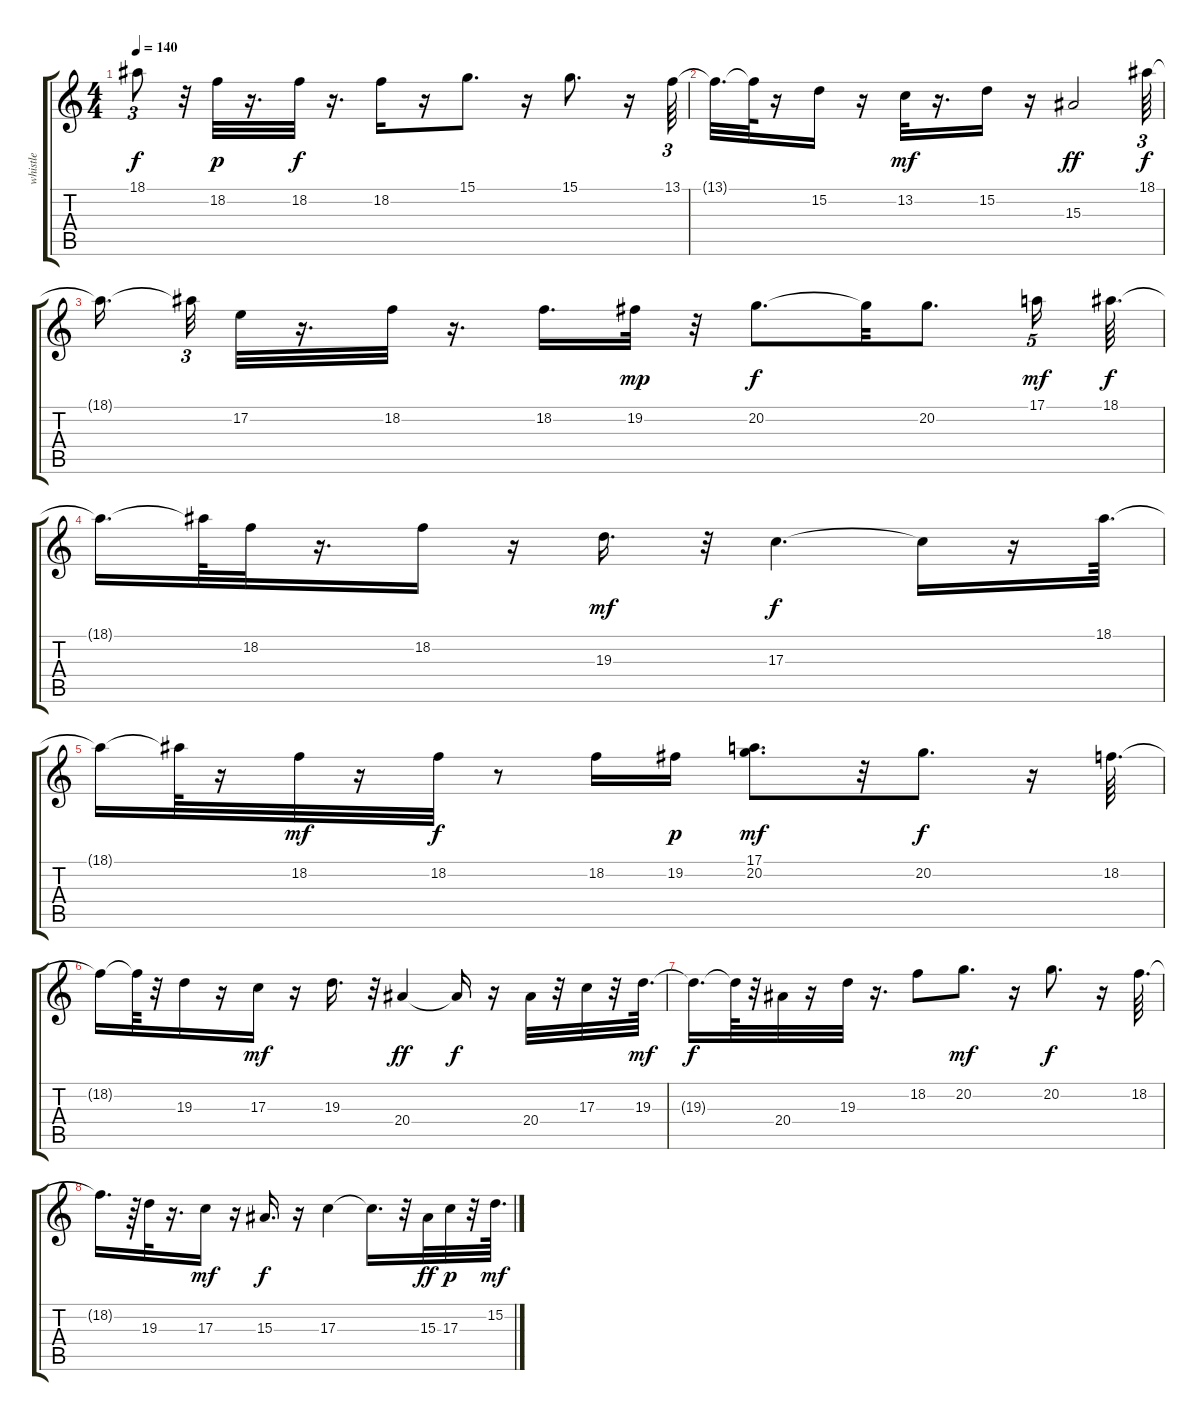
\track ("whistle" "whistle") {instrument whistle}
\staff {score tabs}
\tuning (E4 B3 G3 D3 A2 E2) {hide}
\ts (4 4)
\tempo 140
\clef g2
\ks c
18.1{t}.8{tu (3 2) dy f} r.32 18.2.32{dy p} r.16{d} 18.2.32{dy f} r.16{d} 18.2.16 r.16 15.1.8{d} r.16 15.1.8{d} r.16 13.1.64{tu (3 2)} |
13.1{t}.32{d} 13.1{t}.64 r.16 15.2.16 r.16 13.2.32{dy mf} r.16{d} 15.2.16 r.16 15.3.2{dy ff} 18.1.64{tu (3 2) dy f} |
18.1{t}.16{d beam splitsecondary} 18.1{t}.32{tu (3 2)} 17.2.32 r.16{d} 18.2.32 r.16{d} 18.2.16{d} 19.2.32{dy mp} r.32 20.2.8{d dy f} 20.2{t}.32 20.2.8{d} 17.1.16{tu (5 4) dy mf} 18.1.64{d dy f} |
18.1{t}.16{d} 18.1{t}.64 18.2.32 r.16{d} 18.2.16 r.16 19.3.16{d dy mf} r.32 17.3.4{d dy f} 17.3{t}.16 r.16 18.1.64{d} |
18.1{t}.16 18.1{t}.64 r.16 18.2.32{dy mf} r.16 18.2.32{dy f} r.8 18.2.16 19.2.16{dy p} (17.1 20.2).8{d dy mf} r.32 20.2.8{d dy f} r.16 18.2.64{d} |
18.2{t}.16 18.2{t}.64 r.32 19.3.16 r.16 17.3.16{dy mf} r.16 19.3.16{d} r.32 20.4.4{dy ff} 20.4{t}.16{dy f} r.16 20.4.32 r.32 17.3.32 r.32 19.3.64{d dy mf} |
19.3{t}.16{d dy f} 19.3{t}.64 r.32 20.4.32 r.16 19.3.32 r.16{d} 18.2.8 20.2.8{d dy mf} r.16 20.2.8{d dy f} r.16 18.2.64{d} |
18.2{t}.16{d} r.64 19.3.32 r.16{d} 17.3.16{dy mf} r.16 15.3.16{d dy f} r.16 17.3.4 17.3{t}.16{d} r.32 15.3.32{dy ff} 17.3.32{dy p} r.32 15.2.64{d dy mf}
